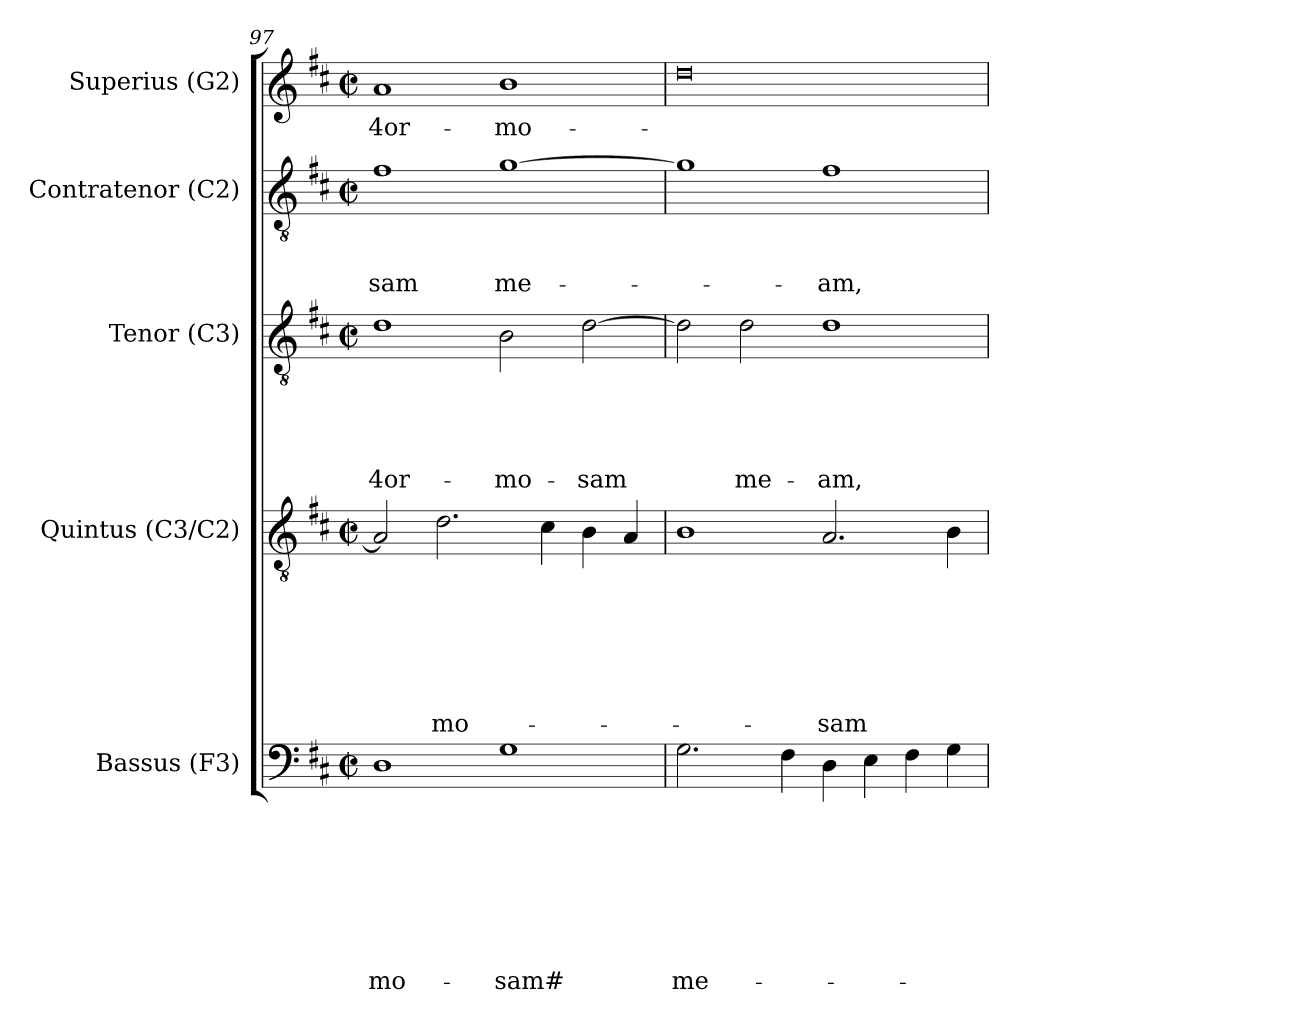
**kern	**text	**text	**text	**text	**text	**text	**text	**text	**kern	**text	**text	**text	**text	**text	**text	**text	**kern	**text	**text	**text	**text	**text	**kern	**text	**text	**text	**kern	**text
*part5	*part5	*part5	*part5	*part5	*part5	*part5	*part5	*part5	*part4	*part4	*part4	*part4	*part4	*part4	*part4	*part4	*part3	*part3	*part3	*part3	*part3	*part3	*part2	*part2	*part2	*part2	*part1	*part1
*staff5	*staff5	*staff5	*staff5	*staff5	*staff5	*staff5	*staff5	*staff5	*staff4	*staff4	*staff4	*staff4	*staff4	*staff4	*staff4	*staff4	*staff3	*staff3	*staff3	*staff3	*staff3	*staff3	*staff2	*staff2	*staff2	*staff2	*staff1	*staff1
*I"Bassus (F3)	*	*	*	*	*	*	*	*	*I"Quintus (C3/C2)	*	*	*	*	*	*	*	*I"Tenor (C3)	*	*	*	*	*	*I"Contratenor (C2)	*	*	*	*I"Superius (G2)	*
*I'B.	*	*	*	*	*	*	*	*	*I'Q.	*	*	*	*	*	*	*	*I'T.	*	*	*	*	*	*I'Ct.	*	*	*	*I'S.	*
*clefF4	*	*	*	*	*	*	*	*	*clefGv2	*	*	*	*	*	*	*	*clefGv2	*	*	*	*	*	*clefGv2	*	*	*	*clefG2	*
*k[f#c#]	*	*	*	*	*	*	*	*	*k[f#c#]	*	*	*	*	*	*	*	*k[f#c#]	*	*	*	*	*	*k[f#c#]	*	*	*	*k[f#c#]	*
*D:	*	*	*	*	*	*	*	*	*D:	*	*	*	*	*	*	*	*D:	*	*	*	*	*	*D:	*	*	*	*D:	*
*M2/2	*	*	*	*	*	*	*	*	*M2/2	*	*	*	*	*	*	*	*M2/2	*	*	*	*	*	*M2/2	*	*	*	*M2/2	*
*met(c|)	*	*	*	*	*	*	*	*	*met(c|)	*	*	*	*	*	*	*	*met(c|)	*	*	*	*	*	*met(c|)	*	*	*	*met(c|)	*
=97	=97	=97	=97	=97	=97	=97	=97	=97	=97	=97	=97	=97	=97	=97	=97	=97	=97	=97	=97	=97	=97	=97	=97	=97	=97	=97	=97	=97
!	!	!	!	!	!	!	!	!LO:LY:b	!	!	!	!	!	!	!	!	!	!	!	!	!	!LO:LY:b	!	!	!	!LO:LY:b	!	!LO:LY:b
1D	.	.	.	.	.	.	.	-mo-	2A/]	.	.	.	.	.	.	.	1d	.	.	.	.	4or-	1f#	.	.	-sam	1a	4or-
!	!	!	!	!	!	!	!	!	!	!	!	!	!	!	!	!LO:LY:b	!	!	!	!	!	!	!	!	!	!	!	!
.	.	.	.	.	.	.	.	.	2.d\	.	.	.	.	.	.	-mo-	.	.	.	.	.	.	.	.	.	.	.	.
!	!	!	!	!	!	!	!	!LO:LY:b:rj	!	!	!	!	!	!	!	!	!	!	!	!	!	!LO:LY:b	!	!	!	!LO:LY:b	!	!LO:LY:b
1G	.	.	.	.	.	.	.	-sam#	.	.	.	.	.	.	.	.	2B\	.	.	.	.	-mo-	[<1g	.	.	me-	1b	-mo-
.	.	.	.	.	.	.	.	.	4c#\	.	.	.	.	.	.	.	.	.	.	.	.	.	.	.	.	.	.	.
!	!	!	!	!	!	!	!	!	!	!	!	!	!	!	!	!	!	!	!	!	!	!LO:LY:b	!	!	!	!	!	!
.	.	.	.	.	.	.	.	.	4B\	.	.	.	.	.	.	.	[<2d\	.	.	.	.	-sam	.	.	.	.	.	.
.	.	.	.	.	.	.	.	.	4A/	.	.	.	.	.	.	.	.	.	.	.	.	.	.	.	.	.	.	.
!!LO:LB:g=z
=98	=98	=98	=98	=98	=98	=98	=98	=98	=98	=98	=98	=98	=98	=98	=98	=98	=98	=98	=98	=98	=98	=98	=98	=98	=98	=98	=98	=98
!	!	!	!	!	!	!	!	!LO:LY:b	!	!	!	!	!	!	!	!	!	!	!	!	!	!	!	!	!	!	!	!
2.G\	.	.	.	.	.	.	.	me-	1B	.	.	.	.	.	.	.	2d\]	.	.	.	.	.	1g]	.	.	.	0dd	.
!	!	!	!	!	!	!	!	!	!	!	!	!	!	!	!	!	!	!	!	!	!	!LO:LY:b	!	!	!	!	!	!
.	.	.	.	.	.	.	.	.	.	.	.	.	.	.	.	.	2d\	.	.	.	.	me-	.	.	.	.	.	.
4F#\	.	.	.	.	.	.	.	.	.	.	.	.	.	.	.	.	.	.	.	.	.	.	.	.	.	.	.	.
!	!	!	!	!	!	!	!	!	!	!	!	!	!	!	!	!LO:LY:b	!	!	!	!	!	!LO:LY:b	!	!	!	!LO:LY:b	!	!
4D\	.	.	.	.	.	.	.	.	2.A/	.	.	.	.	.	.	-sam	1d	.	.	.	.	-am,	1f#	.	.	-am,	.	.
4E\	.	.	.	.	.	.	.	.	.	.	.	.	.	.	.	.	.	.	.	.	.	.	.	.	.	.	.	.
4F#\	.	.	.	.	.	.	.	.	.	.	.	.	.	.	.	.	.	.	.	.	.	.	.	.	.	.	.	.
4G\	.	.	.	.	.	.	.	.	4B\	.	.	.	.	.	.	.	.	.	.	.	.	.	.	.	.	.	.	.
=	=	=	=	=	=	=	=	=	=	=	=	=	=	=	=	=	=	=	=	=	=	=	=	=	=	=	=	=
*-	*-	*-	*-	*-	*-	*-	*-	*-	*-	*-	*-	*-	*-	*-	*-	*-	*-	*-	*-	*-	*-	*-	*-	*-	*-	*-	*-	*-
